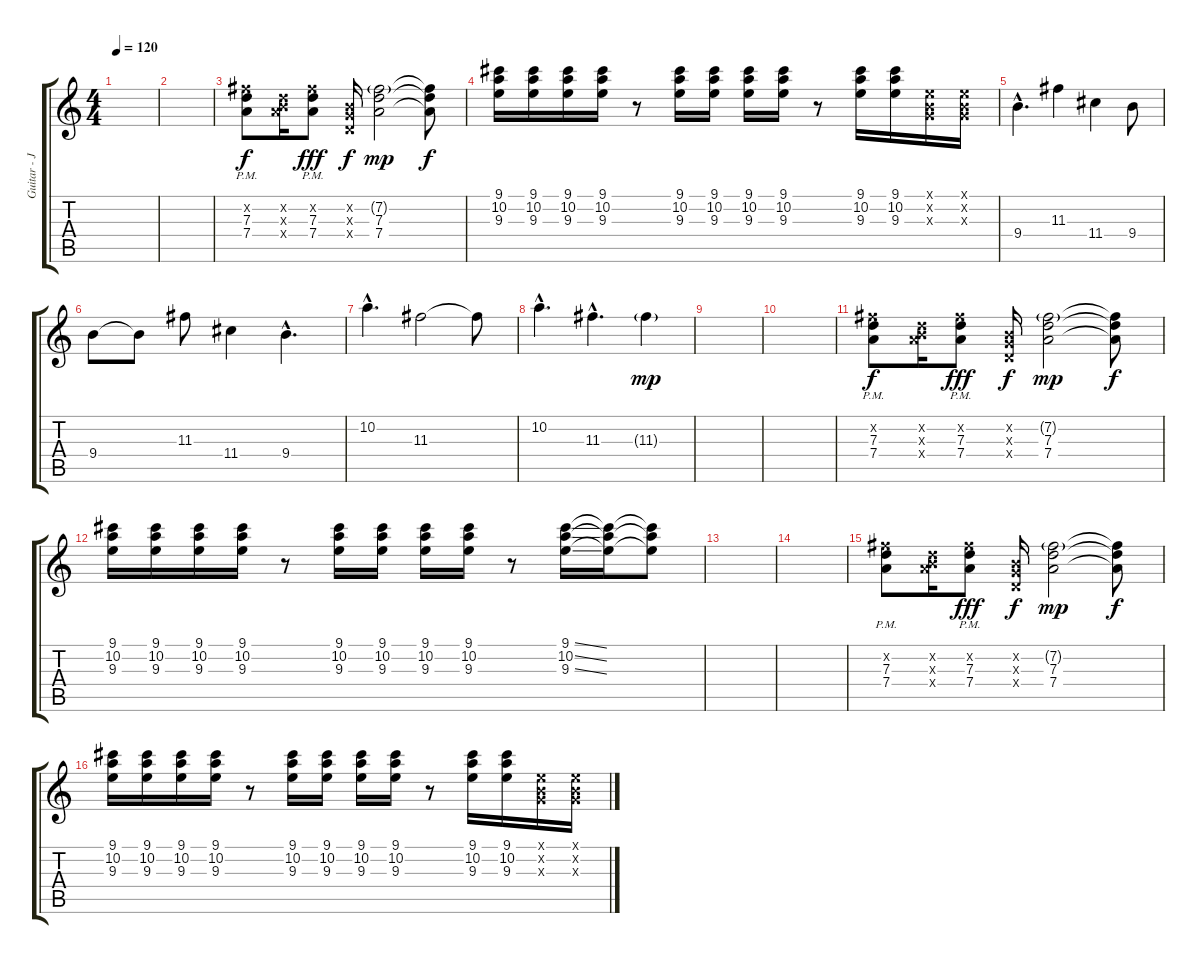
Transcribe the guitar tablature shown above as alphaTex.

\track ("Guitar - John" "Guitar - J") {instrument overdrivenguitar}
\staff {score tabs}
\tuning (E4 B3 G3 D3 A2 E2) {hide}
\ts (4 4)
\tempo 120
\clef g2
\ks c
|
|
(7.2{x} 7.3{pm} 7.4).8 (0.2{x} 7.3{x} 7.4{x}).16 (7.2{x} 7.3{pm} 7.4).8{dy fff} (0.2{x} 0.3{x} 0.4{x}).16{dy f} (7.2{g} 7.3 7.4).2{dy mp} (7.2{t} 7.3{t} 7.4{t}).8{dy f} |
(9.1 10.2 9.3).16 (9.1 10.2 9.3).16 (9.1 10.2 9.3).16 (9.1 10.2 9.3).16 r.8 (9.1 10.2 9.3).16 (9.1 10.2 9.3).16 (9.1 10.2 9.3).16 (9.1 10.2 9.3).16 r.8 (9.1 10.2 9.3).16 (9.1 10.2 9.3).16 (0.1{x} 0.2{x} 0.3{x}).16 (0.1{x} 0.2{x} 0.3{x}).16 |
9.4{hac}.4{d} 11.3.4 11.4.4 9.4.8 |
9.4.8 9.4{t}.8 11.3.8 11.4.4 9.4{hac}.4{d} |
10.2{hac}.4{d} 11.3.2 11.3{t}.8 |
10.2{hac}.4{d} 11.3{hac}.4{d} 11.3{g}.4{dy mp} |
|
|
(7.2{x} 7.3{pm} 7.4).8{dy f} (0.2{x} 7.3{x} 7.4{x}).16 (7.2{x} 7.3{pm} 7.4).8{dy fff} (0.2{x} 0.3{x} 0.4{x}).16{dy f} (7.2{g} 7.3 7.4).2{dy mp} (7.2{t} 7.3{t} 7.4{t}).8{dy f} |
(9.1 10.2 9.3).16 (9.1 10.2 9.3).16 (9.1 10.2 9.3).16 (9.1 10.2 9.3).16 r.8 (9.1 10.2 9.3).16 (9.1 10.2 9.3).16 (9.1 10.2 9.3).16 (9.1 10.2 9.3).16 r.8 (9.1{ss} 10.2{ss} 9.3{ss}).16 (9.1{t} 10.2{t} 9.3{t}).16 (9.1{t} 10.2{t} 9.3{t}).8 |
|
|
(7.2{x} 7.3{pm} 7.4).8 (0.2{x} 7.3{x} 7.4{x}).16 (7.2{x} 7.3{pm} 7.4).8{dy fff} (0.2{x} 0.3{x} 0.4{x}).16{dy f} (7.2{g} 7.3 7.4).2{dy mp} (7.2{t} 7.3{t} 7.4{t}).8{dy f} |
(9.1 10.2 9.3).16 (9.1 10.2 9.3).16 (9.1 10.2 9.3).16 (9.1 10.2 9.3).16 r.8 (9.1 10.2 9.3).16 (9.1 10.2 9.3).16 (9.1 10.2 9.3).16 (9.1 10.2 9.3).16 r.8 (9.1 10.2 9.3).16 (9.1 10.2 9.3).16 (0.1{x} 0.2{x} 0.3{x}).16 (0.1{x} 0.2{x} 0.3{x}).16
